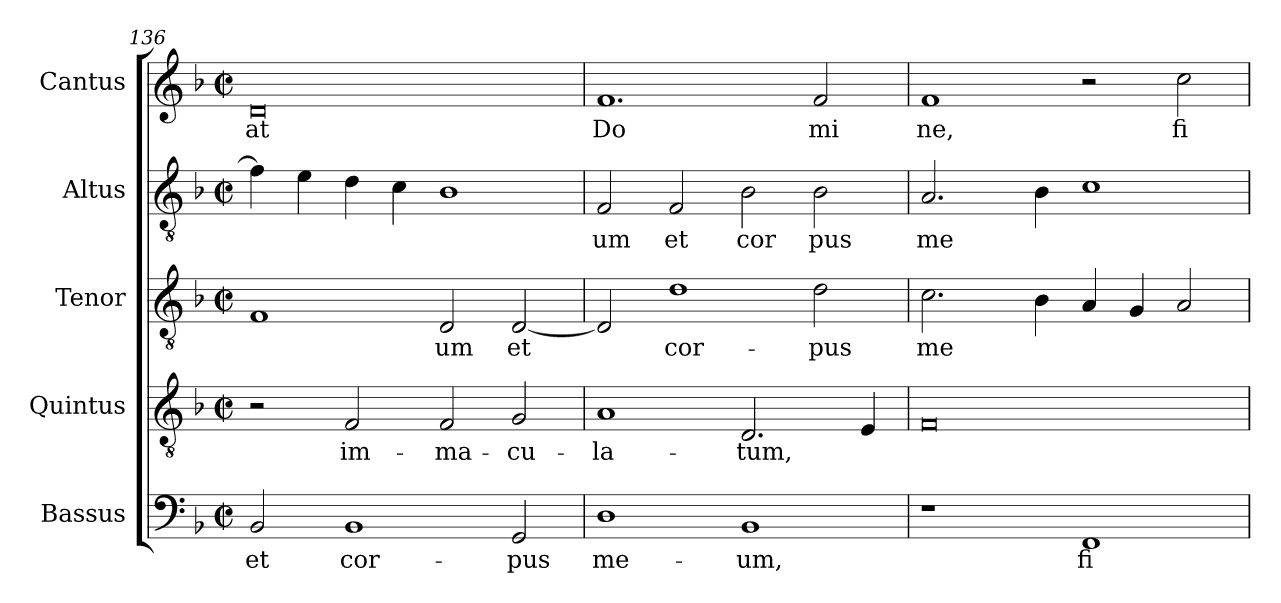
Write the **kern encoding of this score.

**kern	**text	**kern	**text	**kern	**text	**kern	**text	**kern	**text
*part5	*part5	*part4	*part4	*part3	*part3	*part2	*part2	*part1	*part1
*staff5	*staff5	*staff4	*staff4	*staff3	*staff3	*staff2	*staff2	*staff1	*staff1
*I"Bassus	*	*I"Quintus	*	*I"Tenor	*	*I"Altus	*	*I"Cantus	*
*clefF4	*	*clefGv2	*	*clefGv2	*	*clefGv2	*	*clefG2	*
*k[b-]	*	*k[b-]	*	*k[b-]	*	*k[b-]	*	*k[b-]	*
*F:	*	*F:	*	*F:	*	*F:	*	*F:	*
*M2/2	*	*M2/2	*	*M2/2	*	*M2/2	*	*M2/2	*
*met(c|)	*	*met(c|)	*	*met(c|)	*	*met(c|)	*	*met(c|)	*
=136	=136	=136	=136	=136	=136	=136	=136	=136	=136
!	!LO:LY:b:cj	!	!	!	!	!	!	!	!LO:LY:b:cj
2BB-/	et	2r	.	1F	.	4f\]	.	0d	at
.	.	.	.	.	.	4e\	.	.	.
!	!LO:LY:b:cj	!	!LO:LY:b:cj	!	!	!	!	!	!
1BB-	cor-	2F/	im-	.	.	4d\	.	.	.
.	.	.	.	.	.	4c\	.	.	.
!	!	!	!LO:LY:b:cj	!	!LO:LY:b:cj	!	!	!	!
.	.	2F/	-ma-	2D/	-um	1B-	.	.	.
!	!LO:LY:b:cj	!	!LO:LY:b:cj	!	!LO:LY:b:cj	!	!	!	!
2GG/	-pus	2G/	-cu-	[<2D/	et	.	.	.	.
=137	=137	=137	=137	=137	=137	=137	=137	=137	=137
!	!LO:LY:b:cj	!	!LO:LY:b:cj	!	!	!	!LO:LY:b:cj	!	!LO:LY:b:cj
1D	me-	1A	-la-	2D/]	.	2F/	um	1.f	Do
!	!	!	!	!	!LO:LY:b:cj	!	!LO:LY:b:cj	!	!
.	.	.	.	1d	cor-	2F/	et	.	.
!	!LO:LY:b:cj	!	!LO:LY:b	!	!	!	!LO:LY:b:cj	!	!
1BB-	-um,	2.D/	-tum,	.	.	2B-\	cor	.	.
!	!	!	!	!	!LO:LY:b:cj	!	!LO:LY:b:cj	!	!LO:LY:b:cj
.	.	.	.	2d\	-pus	2B-\	pus	2f/	mi
.	.	4E/	.	.	.	.	.	.	.
!!LO:LB:g=z
=138	=138	=138	=138	=138	=138	=138	=138	=138	=138
!	!	!	!	!	!LO:LY:b	!	!LO:LY:b	!	!LO:LY:b:cj
*^	*	*	*	*	*	*	*	*	*
1r	8ryy	.	0F	.	2.c\	me	2.A/	me	1f	ne,
.	1...ryy	.	.	.	.	.	.	.	.	.
.	.	.	.	.	4B-\	.	4B-\	.	.	.
!	!	!LO:LY:b:cj	!	!	!	!	!	!	!	!
1FF	.	fi-	.	.	4A/	.	1c	.	2r	.
.	.	.	.	.	4G/	.	.	.	.	.
!	!	!	!	!	!	!	!	!	!	!LO:LY:b:cj
.	.	.	.	.	2A/	.	.	.	2cc\	fi-
*v	*v	*	*	*	*	*	*	*	*	*
=	=	=	=	=	=	=	=	=	=
*-	*-	*-	*-	*-	*-	*-	*-	*-	*-
